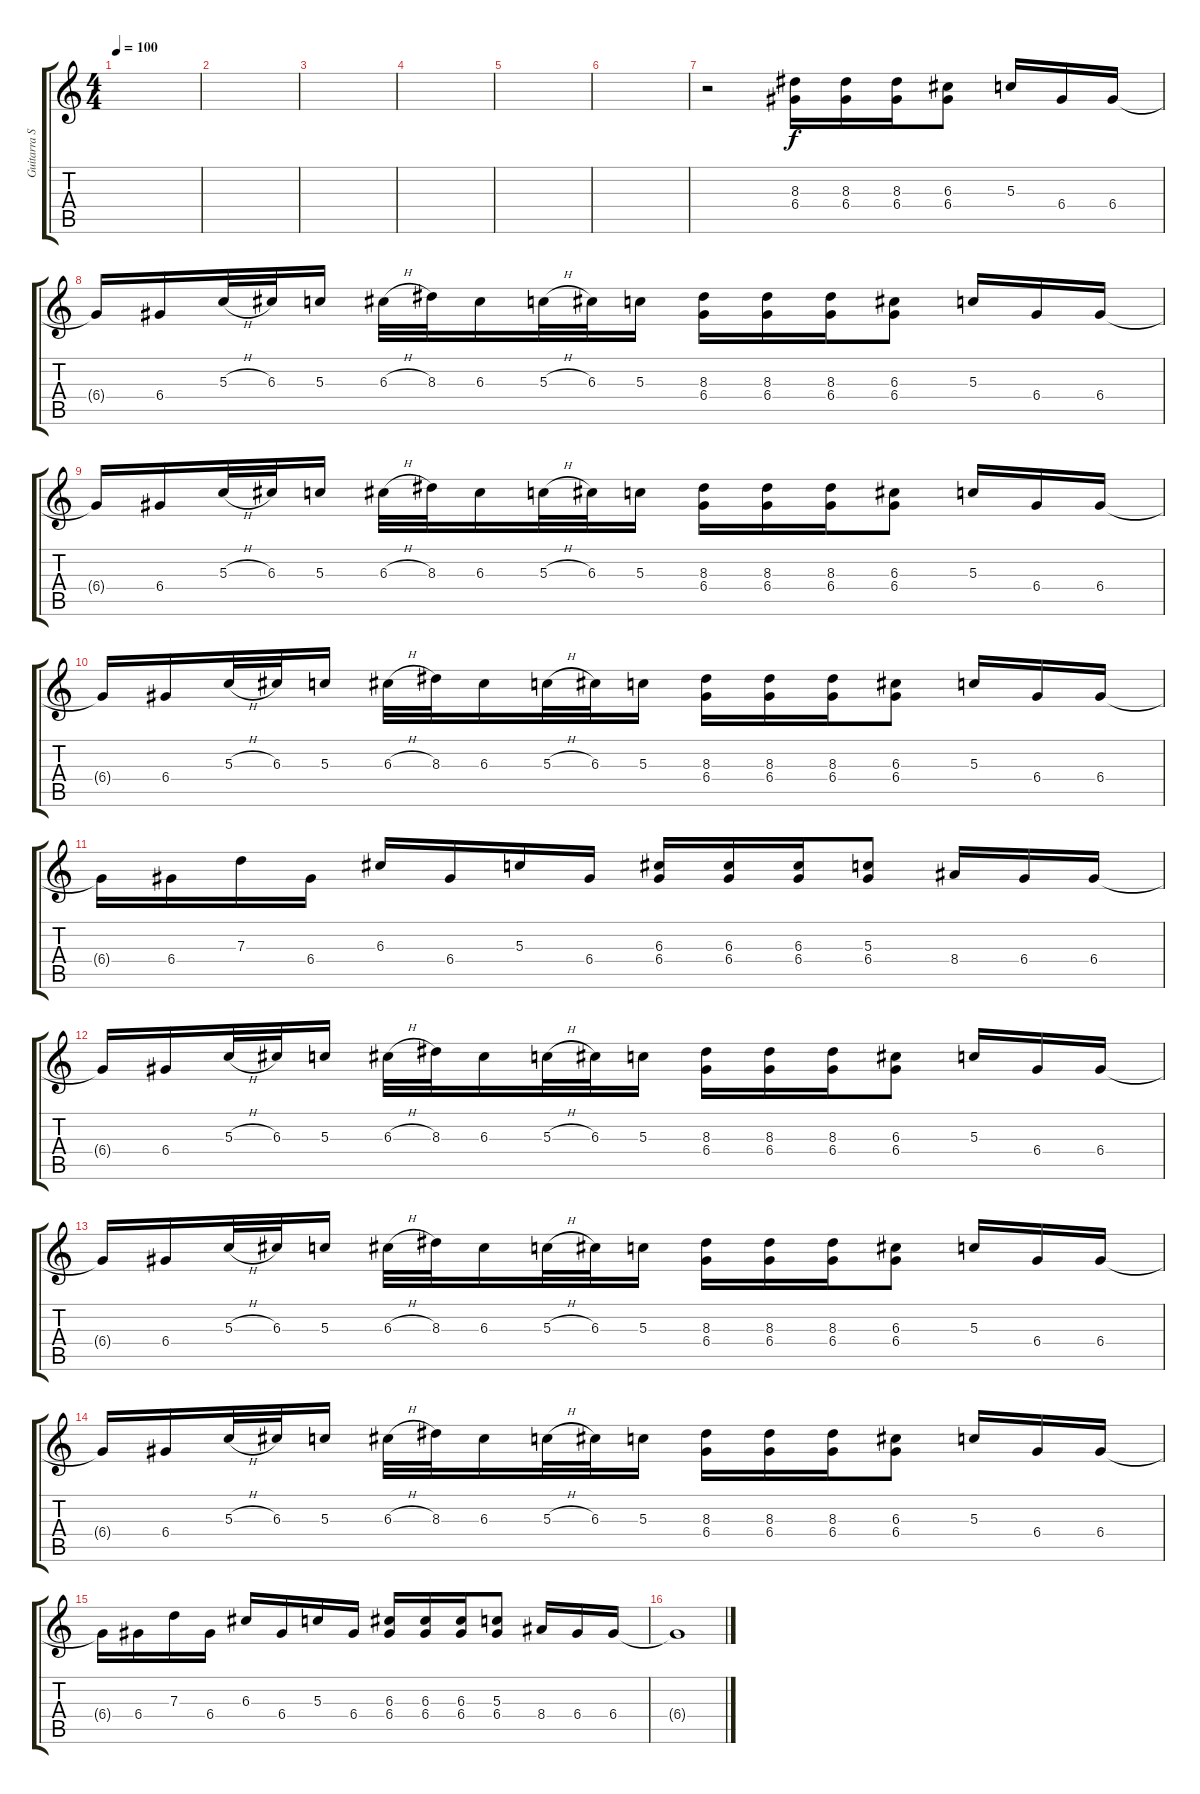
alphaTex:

\track ("Guitarra Solo - Solo Guitar" "Guitarra S") {instrument distortionguitar}
\staff {score tabs}
\tuning (E4 B3 G3 D3 A2 E2) {hide}
\ts (4 4)
\tempo 100
\clef g2
\ks c
|
|
|
|
|
|
r.2 (8.3 6.4).16 (8.3 6.4).16 (8.3 6.4).16 (6.3 6.4).8 5.3.16 6.4.16 6.4.16 |
6.4{t}.16 6.4.16 5.3{h}.32 6.3.32 5.3.16 6.3{h}.32 8.3.32 6.3.16 5.3{h}.32 6.3.32 5.3.16 (8.3 6.4).16 (8.3 6.4).16 (8.3 6.4).16 (6.3 6.4).8 5.3.16 6.4.16 6.4.16 |
6.4{t}.16 6.4.16 5.3{h}.32 6.3.32 5.3.16 6.3{h}.32 8.3.32 6.3.16 5.3{h}.32 6.3.32 5.3.16 (8.3 6.4).16 (8.3 6.4).16 (8.3 6.4).16 (6.3 6.4).8 5.3.16 6.4.16 6.4.16 |
6.4{t}.16 6.4.16 5.3{h}.32 6.3.32 5.3.16 6.3{h}.32 8.3.32 6.3.16 5.3{h}.32 6.3.32 5.3.16 (8.3 6.4).16 (8.3 6.4).16 (8.3 6.4).16 (6.3 6.4).8 5.3.16 6.4.16 6.4.16 |
6.4{t}.16 6.4.16 7.3.16 6.4.16 6.3.16 6.4.16 5.3.16 6.4.16 (6.3 6.4).16 (6.3 6.4).16 (6.3 6.4).16 (5.3 6.4).8 8.4.16 6.4.16 6.4.16 |
6.4{t}.16 6.4.16 5.3{h}.32 6.3.32 5.3.16 6.3{h}.32 8.3.32 6.3.16 5.3{h}.32 6.3.32 5.3.16 (8.3 6.4).16 (8.3 6.4).16 (8.3 6.4).16 (6.3 6.4).8 5.3.16 6.4.16 6.4.16 |
6.4{t}.16 6.4.16 5.3{h}.32 6.3.32 5.3.16 6.3{h}.32 8.3.32 6.3.16 5.3{h}.32 6.3.32 5.3.16 (8.3 6.4).16 (8.3 6.4).16 (8.3 6.4).16 (6.3 6.4).8 5.3.16 6.4.16 6.4.16 |
6.4{t}.16 6.4.16 5.3{h}.32 6.3.32 5.3.16 6.3{h}.32 8.3.32 6.3.16 5.3{h}.32 6.3.32 5.3.16 (8.3 6.4).16 (8.3 6.4).16 (8.3 6.4).16 (6.3 6.4).8 5.3.16 6.4.16 6.4.16 |
6.4{t}.16 6.4.16 7.3.16 6.4.16 6.3.16 6.4.16 5.3.16 6.4.16 (6.3 6.4).16 (6.3 6.4).16 (6.3 6.4).16 (5.3 6.4).8 8.4.16 6.4.16 6.4.16 |
6.4{t}.1
